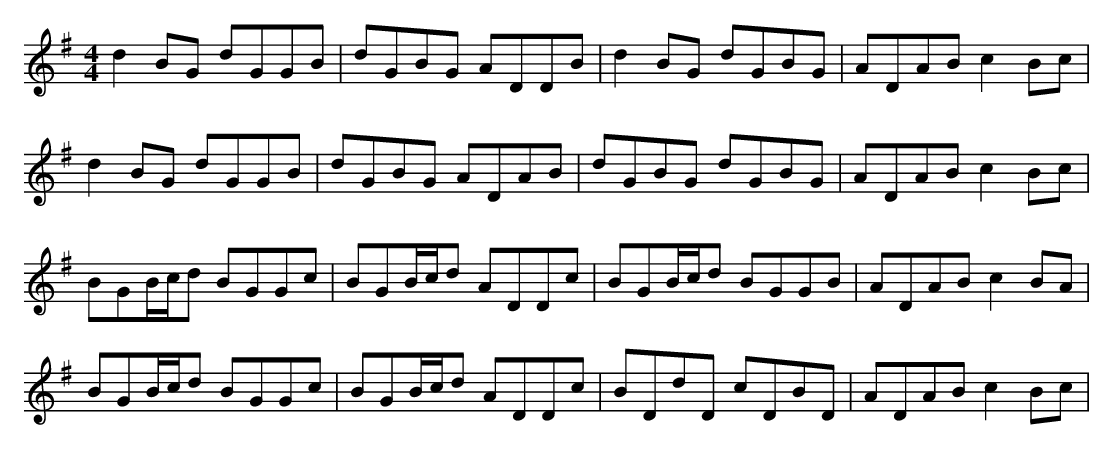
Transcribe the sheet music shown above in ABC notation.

X:1
M:4/4
K:G
d2BG dGGB|dGBG ADDB|d2BG dGBG|ADAB c2Bc|
d2BG dGGB|dGBG ADAB|dGBG dGBG|ADAB c2Bc|
BGB/c/d BGGc|BGB/c/d ADDc|BGB/c/d BGGB|ADAB c2BA|
BGB/c/d BGGc|BGB/c/d ADDc|BDdD cDBD|ADAB c2Bc|
